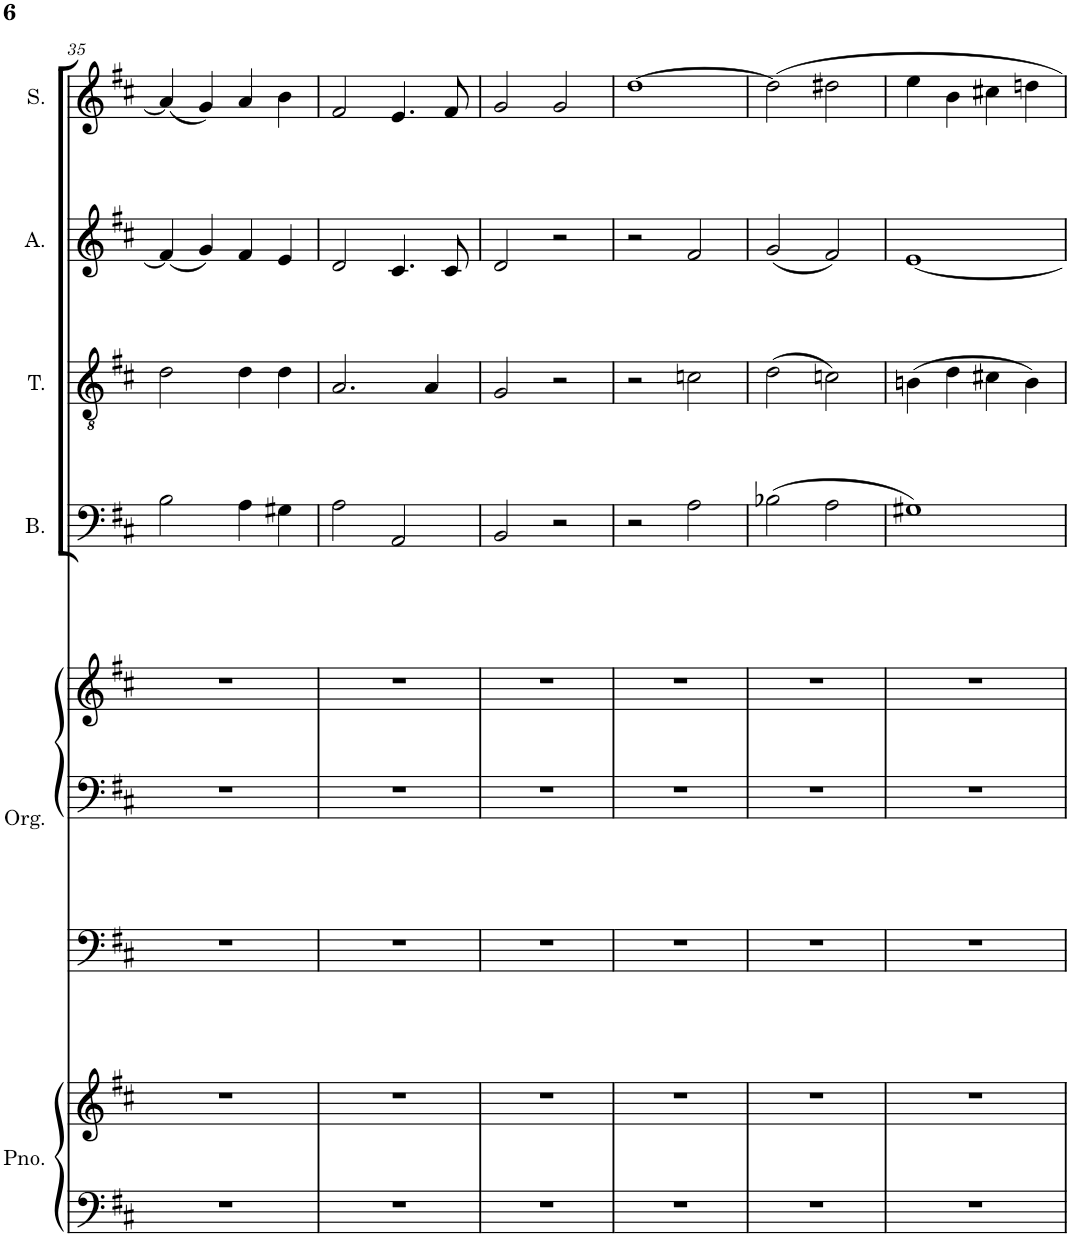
**kern	**kern	**kern	**kern	**kern	**kern	**kern	**kern	**kern
*part6	*part6	*part5	*part5	*part5	*part4	*part3	*part2	*part1
*staff9	*staff8	*staff7	*staff6	*staff5	*staff4	*staff3	*staff2	*staff1
*I"Piano	*	*I"Organ	*	*	*I"Bass	*I"Tenor	*I"Alto	*I"Soprano
*I'Pno.	*	*I'Org.	*	*	*I'B.	*I'T.	*I'A.	*I'S.
!!LO:PB:g=z
*clefF4	*clefG2	*clefF4	*clefF4	*clefG2	*clefF4	*clefGv2	*clefG2	*clefG2
*k[f#c#]	*k[f#c#]	*k[f#c#]	*k[f#c#]	*k[f#c#]	*k[f#c#]	*k[f#c#]	*k[f#c#]	*k[f#c#]
*M4/4	*M4/4	*M4/4	*M4/4	*M4/4	*M4/4	*M4/4	*M4/4	*M4/4
=35	=35	=35	=35	=35	=35	=35	=35	=35
1r	1r	1r	1r	1r	2B\	2d\	(4f#/]	(4a/]
.	.	.	.	.	.	.	4g/)	4g/)
.	.	.	.	.	4A\	4d\	4f#/	4a/
.	.	.	.	.	4G#X\	4d\	4e/	4b\
=36	=36	=36	=36	=36	=36	=36	=36	=36
1r	1r	1r	1r	1r	2A\	2.A/	2d/	2f#/
.	.	.	.	.	2AA/	.	4.c#/	4.e/
.	.	.	.	.	.	4A/	.	.
.	.	.	.	.	.	.	8c#/	8f#/
=37	=37	=37	=37	=37	=37	=37	=37	=37
1r	1r	1r	1r	1r	2BB/	2G/	2d/	2g/
.	.	.	.	.	2r	2r	2r	2g/
=38	=38	=38	=38	=38	=38	=38	=38	=38
1r	1r	1r	1r	1r	2r	2r	2r	[1dd
.	.	.	.	.	2A\	2cn\	2f#/	.
=39	=39	=39	=39	=39	=39	=39	=39	=39
1r	1r	1r	1r	1r	(2B-X\	(2d\	(2g/	2dd\]
.	.	.	.	.	2A\	2cn\)	2f#/)	2dd#X\
=40	=40	=40	=40	=40	=40	=40	=40	=40
1r	1r	1r	1r	1r	1G#X)	(4Bn\	[1e	4ee\
.	.	.	.	.	.	4d\	.	4b\
.	.	.	.	.	.	4c#X\	.	4cc#X\
.	.	.	.	.	.	4B\)	.	4ddn\
=	=	=	=	=	=	=	=	=
*-	*-	*-	*-	*-	*-	*-	*-	*-
